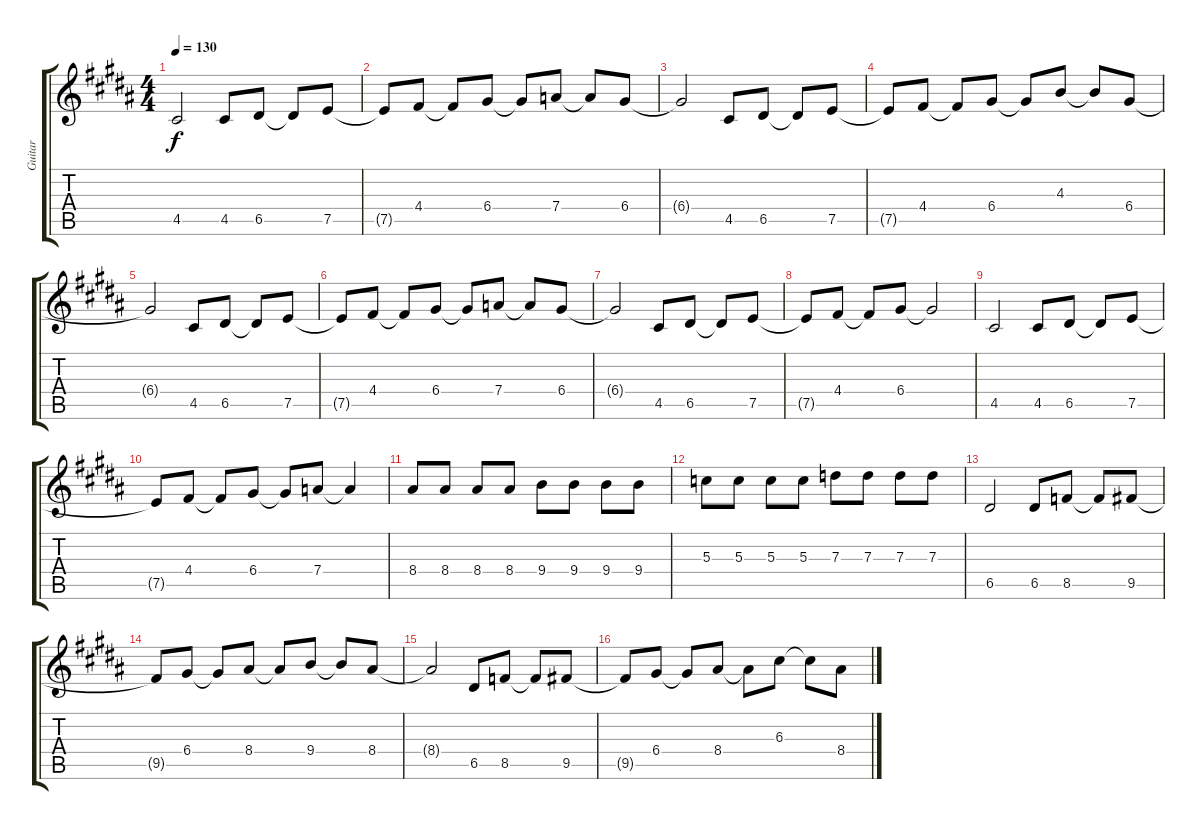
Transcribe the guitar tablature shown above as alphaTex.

\track ("Guitar" "Guitar") {instrument distortionguitar}
\staff {score tabs}
\tuning (E4 B3 G3 D3 A2 E2) {hide}
\ts (4 4)
\tempo 130
\clef g2
\ks b
4.5.2{dy f} 4.5.8 6.5.8 6.5{t}.8 7.5.8 |
7.5{t}.8 4.4.8 4.4{t}.8 6.4.8 6.4{t}.8 7.4.8 7.4{t}.8 6.4.8 |
6.4{t}.2 4.5.8 6.5.8 6.5{t}.8 7.5.8 |
7.5{t}.8 4.4.8 4.4{t}.8 6.4.8 6.4{t}.8 4.3.8 4.3{t}.8 6.4.8 |
6.4{t}.2 4.5.8 6.5.8 6.5{t}.8 7.5.8 |
7.5{t}.8 4.4.8 4.4{t}.8 6.4.8 6.4{t}.8 7.4.8 7.4{t}.8 6.4.8 |
6.4{t}.2 4.5.8 6.5.8 6.5{t}.8 7.5.8 |
7.5{t}.8 4.4.8 4.4{t}.8 6.4.8 6.4{t}.2 |
4.5.2 4.5.8 6.5.8 6.5{t}.8 7.5.8 |
7.5{t}.8 4.4.8 4.4{t}.8 6.4.8 6.4{t}.8 7.4.8 7.4{t}.4 |
8.4.8 8.4.8 8.4.8 8.4.8 9.4.8 9.4.8 9.4.8 9.4.8 |
5.3.8 5.3.8 5.3.8 5.3.8 7.3.8 7.3.8 7.3.8 7.3.8 |
6.5.2 6.5.8 8.5.8 8.5{t}.8 9.5.8 |
9.5{t}.8 6.4.8 6.4{t}.8 8.4.8 8.4{t}.8 9.4.8 9.4{t}.8 8.4.8 |
8.4{t}.2 6.5.8 8.5.8 8.5{t}.8 9.5.8 |
9.5{t}.8 6.4.8 6.4{t}.8 8.4.8 8.4{t}.8 6.3.8 6.3{t}.8 8.4.8
